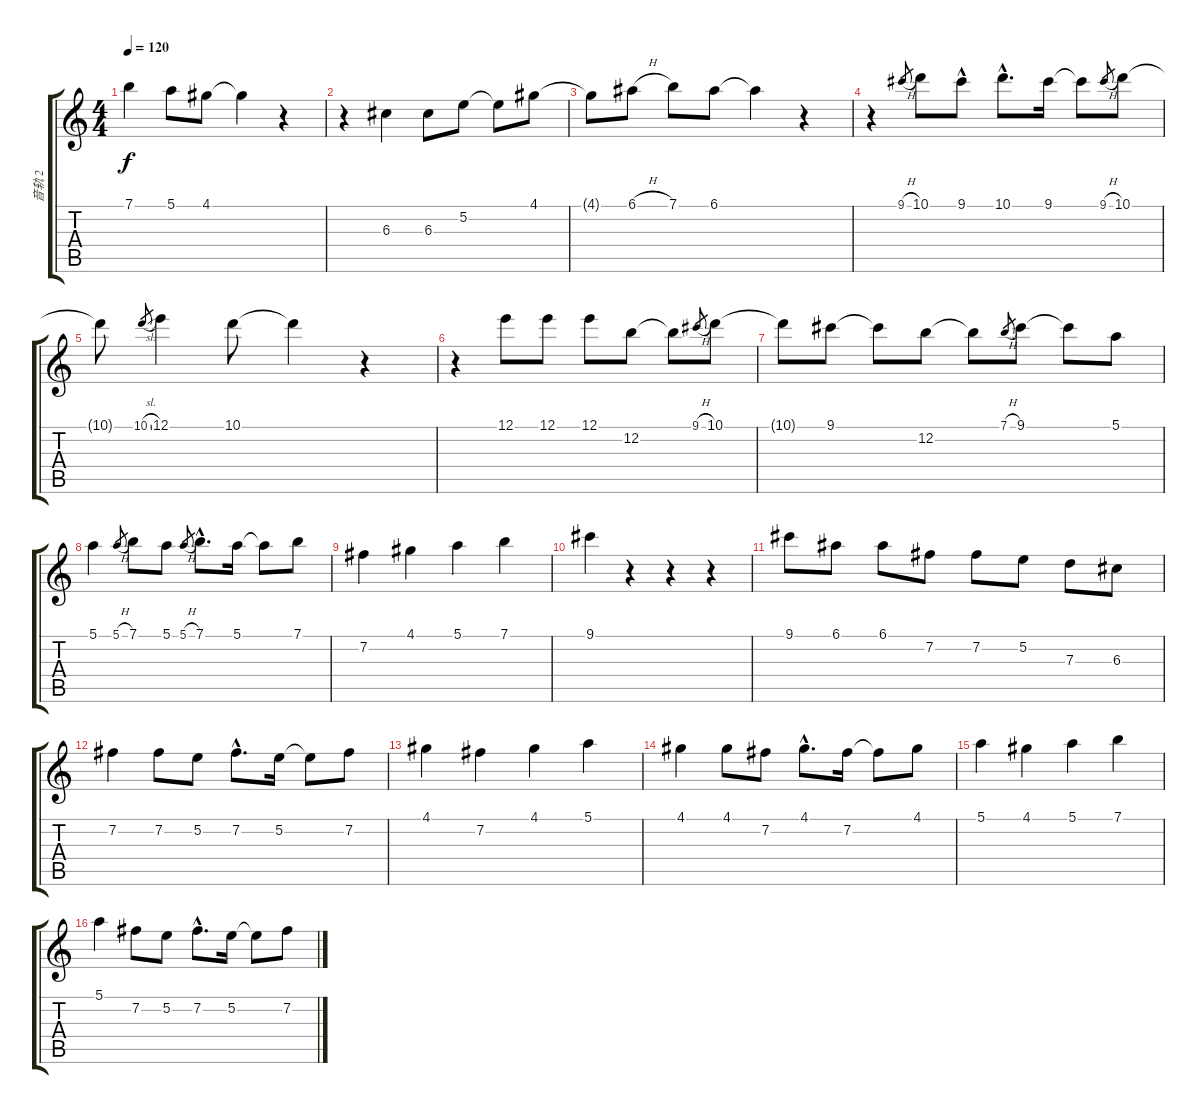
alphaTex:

\track ("音轨 2" "音轨 2") {instrument distortionguitar}
\staff {score tabs}
\tuning (E4 B3 G3 D3 A2 E2) {hide}
\ts (4 4)
\tempo 120
\clef g2
\ks c
7.1{t}.4{dy f} 5.1.8 4.1.8 4.1{t}.4 r.4 |
r.4 6.3.4 6.3.8 5.2.8 5.2{t}.8 4.1.8 |
4.1{t}.8 6.1{h}.8 7.1.8 6.1.8 6.1{t}.4 r.4 |
r.4 9.1{h}.8{gr} 10.1.8 9.1{hac}.8 10.1{hac}.8{d} 9.1.16 9.1{t}.8 9.1{h}.8{gr} 10.1.8 |
10.1{t}.8 10.1{sl}.8{gr} 12.1.4 10.1.8 10.1{t}.4 r.4 |
r.4 12.1.8 12.1.8 12.1.8 12.2.8 12.2{t}.8 9.1{h}.8{gr} 10.1.8 |
10.1{t}.8 9.1.8 9.1{t}.8 12.2.8 12.2{t}.8 7.1{h}.8{gr} 9.1.8 9.1{t}.8 5.1.8 |
5.1.4 5.1{h}.8{gr} 7.1.8 5.1.8 5.1{h}.8{gr} 7.1{hac}.8{d} 5.1.16 5.1{t}.8 7.1.8 |
7.2.4 4.1.4 5.1.4 7.1.4 |
9.1.4 r.4 r.4 r.4 |
9.1.8 6.1.8 6.1.8 7.2.8 7.2.8 5.2.8 7.3.8 6.3.8 |
7.2.4 7.2.8 5.2.8 7.2{hac}.8{d} 5.2.16 5.2{t}.8 7.2.8 |
4.1.4 7.2.4 4.1.4 5.1.4 |
4.1.4 4.1.8 7.2.8 4.1{hac}.8{d} 7.2.16 7.2{t}.8 4.1.8 |
5.1.4 4.1.4 5.1.4 7.1.4 |
5.1.4 7.2.8 5.2.8 7.2{hac}.8{d} 5.2.16 5.2{t}.8 7.2.8
